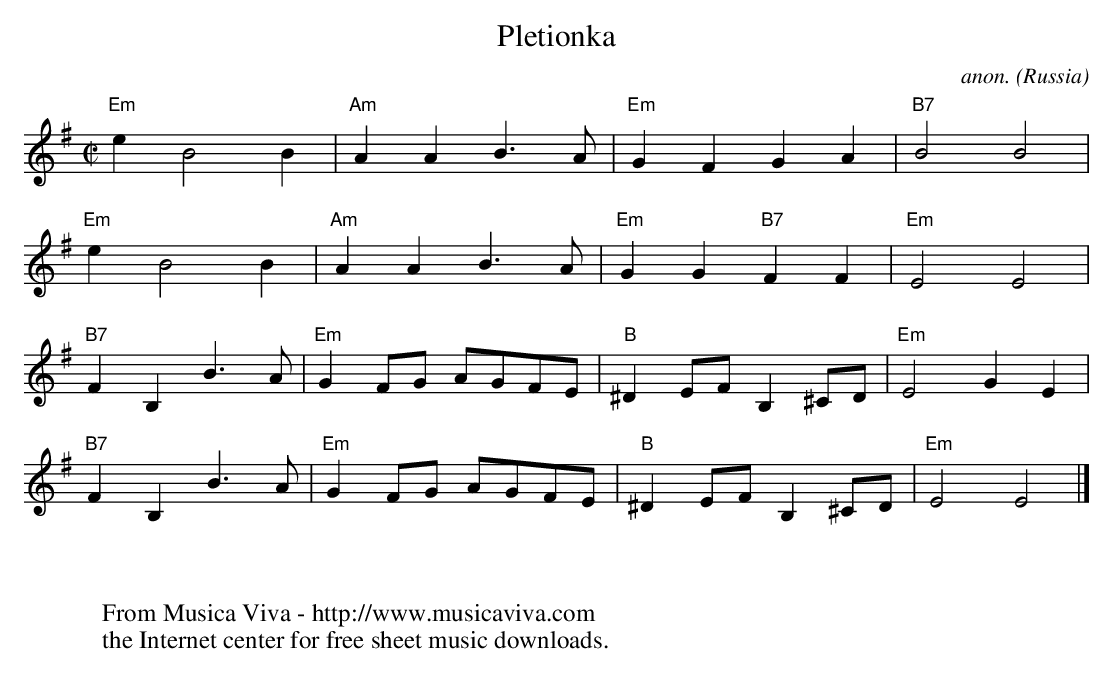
X:1
T:Pletionka
C:anon.
O:Russia
M:C|
L:1/4
K:Em
"Em"eB2B|"Am"AA B>A|"Em"GF GA|"B7"B2B2|
"Em"eB2B|"Am"AA B>A|"Em"GG "B7"FF|"Em"E2E2|
"B7"FB, B>A|"Em"GF/G/ A/G/F/E/|"B"^DE/F/ B,^C/D/|"Em"E2GE|
"B7"FB, B>A|"Em"GF/G/ A/G/F/E/|"B"^DE/F/ B,^C/D/|"Em"E2E2|]
W:
W:
W:  From Musica Viva - http://www.musicaviva.com
W:  the Internet center for free sheet music downloads.
